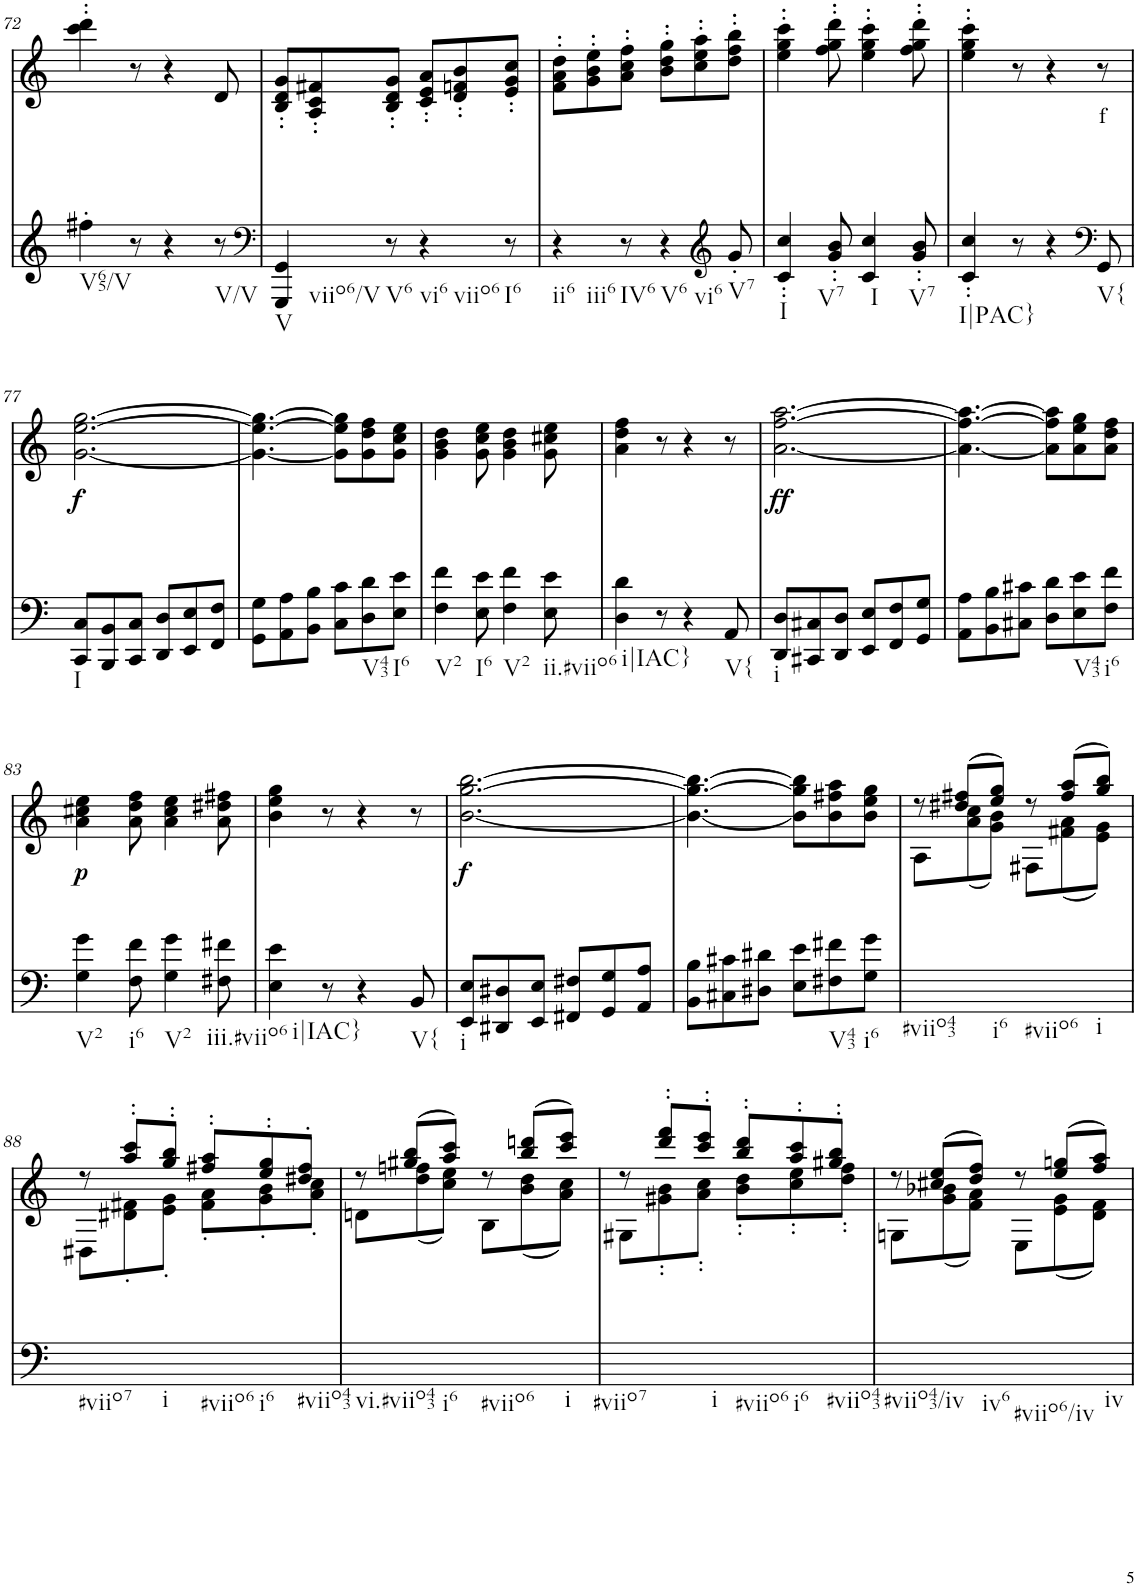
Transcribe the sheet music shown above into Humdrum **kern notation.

**kern	**kern	**text	**dynam
*part2	*part1	*part1	*part1
*staff2	*staff1	*staff1	*staff1
*I"piano	*I"piano	*	*
*I'Pno	*I'Pno	*	*
!!LO:PB:g=z
*clefG2	*clefG2	*	*
*k[]	*k[]	*	*
*M6/8	*M6/8	*	*
=72	=72	=72	=72
!LO:TX:b:t=V65/V	!	!	!
4ff#X'\	4ccc\' 4ddd\'	.	.
8r	8r	.	.
4r	4r	.	.
!LO:TX:b:t=V/V	!	!	!
8r	8d/	.	.
=73	=73	=73	=73
*clefF4	*	*	*
!LO:TX:b:t=V	!	!	!
!LO:TX:b:t=viio6/V	!	!	!
4GGG/ 4GG/	8B/' 8d/' 8g/'L	.	.
.	8A/' 8c/' 8f#X/'	.	.
!LO:TX:b:t=V6	!	!	!
8r	8B/' 8d/' 8g/'J	.	.
!LO:TX:b:t=vi6	!	!	!
!LO:TX:b:t=viio6	!	!	!
4r	8c/' 8e/' 8a/'L	.	.
.	8d/' 8fn/' 8b/'	.	.
!LO:TX:b:t=I6	!	!	!
8r	8e/' 8g/' 8cc/'J	.	.
=74	=74	=74	=74
!LO:TX:b:t=ii6	!	!	!
!LO:TX:b:t=iii6	!	!	!
4r	8f\' 8a\' 8dd\'L	.	.
.	8g\' 8b\' 8ee\'	.	.
!LO:TX:b:t=IV6	!	!	!
8r	8a\' 8cc\' 8ff\'J	.	.
!LO:TX:b:t=V6	!	!	!
!LO:TX:b:t=vi6	!	!	!
4r	8b\' 8dd\' 8gg\'L	.	.
.	8cc\' 8ee\' 8aa\'	.	.
*clefG2	*	*	*
!LO:TX:b:t=V7	!	!	!
8g'/	8dd\' 8ff\' 8bb\'J	.	.
=75	=75	=75	=75
!LO:TX:b:t=I	!	!	!
4c/' 4cc/'	4ee\' 4gg\' 4ccc\'	.	.
!LO:TX:b:t=V7	!	!	!
8g/' 8b/'	8ff\' 8gg\' 8ddd\'	.	.
!LO:TX:b:t=I	!	!	!
4c/ 4cc/	4ee\' 4gg\' 4ccc\'	.	.
!LO:TX:b:t=V7	!	!	!
8g/' 8b/'	8ff\' 8gg\' 8ddd\'	.	.
=76	=76	=76	=76
!LO:TX:b:t=I|PAC}	!	!	!
4c/' 4cc/'	4ee\' 4gg\' 4ccc\'	.	.
8r	8r	.	.
4r	4r	.	.
*clefF4	*	*	*
!LO:TX:b:t=V{	!	!	!
!	!	!LO:LY:b	!
8GG/	8r	f	.
!!LO:LB:g=z
=77	=77	=77	=77
!LO:TX:b:t=I	!	!	!
!	!	!	!LO:DY:b
8CC/ 8C/L	[2.g\ [2.ee\ [2.gg\	.	f
8BBB/ 8BB/	.	.	.
8CC/ 8C/J	.	.	.
8DD/ 8D/L	.	.	.
8EE/ 8E/	.	.	.
8FF/ 8F/J	.	.	.
=78	=78	=78	=78
8GG\ 8G\L	4.g\_ 4.ee\_ 4.gg\_	.	.
8AA\ 8A\	.	.	.
8BB\ 8B\J	.	.	.
8C\ 8c\L	8g\] 8ee\] 8gg\]L	.	.
!LO:TX:b:t=V43	!	!	!
8D\ 8d\	8g\ 8dd\ 8ff\	.	.
!LO:TX:b:t=I6	!	!	!
8E\ 8e\J	8g\ 8cc\ 8ee\J	.	.
=79	=79	=79	=79
!LO:TX:b:t=V2	!	!	!
4F\ 4f\	4g\ 4b\ 4dd\	.	.
!LO:TX:b:t=I6	!	!	!
8E\ 8e\	8g\ 8cc\ 8ee\	.	.
!LO:TX:b:t=V2	!	!	!
4F\ 4f\	4g\ 4b\ 4dd\	.	.
!LO:TX:b:t=ii.#viio6	!	!	!
8E\ 8e\	8g\ 8cc#X\ 8ee\	.	.
=80	=80	=80	=80
!LO:TX:b:t=i|IAC}	!	!	!
4D\ 4d\	4a\ 4dd\ 4ff\	.	.
8r	8r	.	.
4r	4r	.	.
!LO:TX:b:t=V{	!	!	!
8AA/	8r	.	.
=81	=81	=81	=81
!LO:TX:b:t=i	!	!	!
!	!	!	!LO:DY:b
8DD/ 8D/L	[2.a\ [2.ff\ [2.aa\	.	ff
8CC#X/ 8C#X/	.	.	.
8DD/ 8D/J	.	.	.
8EE/ 8E/L	.	.	.
8FF/ 8F/	.	.	.
8GG/ 8G/J	.	.	.
=82	=82	=82	=82
8AA\ 8A\L	4.a\_ 4.ff\_ 4.aa\_	.	.
8BB\ 8B\	.	.	.
8C#X\ 8c#X\J	.	.	.
8D\ 8d\L	8a\] 8ff\] 8aa\]L	.	.
!LO:TX:b:t=V43	!	!	!
8E\ 8e\	8a\ 8ee\ 8gg\	.	.
!LO:TX:b:t=i6	!	!	!
8F\ 8f\J	8a\ 8dd\ 8ff\J	.	.
!!LO:LB:g=z
=83	=83	=83	=83
!LO:TX:b:t=V2	!	!	!
!	!	!	!LO:DY:b
4G\ 4g\	4a\ 4cc#X\ 4ee\	.	p
!LO:TX:b:t=i6	!	!	!
8F\ 8f\	8a\ 8dd\ 8ff\	.	.
!LO:TX:b:t=V2	!	!	!
4G\ 4g\	4a\ 4cc#\ 4ee\	.	.
!LO:TX:b:t=iii.#viio6	!	!	!
8F#X\ 8f#X\	8a\ 8dd#X\ 8ff#X\	.	.
=84	=84	=84	=84
!LO:TX:b:t=i|IAC}	!	!	!
4E\ 4e\	4b\ 4ee\ 4gg\	.	.
8r	8r	.	.
4r	4r	.	.
!LO:TX:b:t=V{	!	!	!
8BB/	8r	.	.
=85	=85	=85	=85
!LO:TX:b:t=i	!	!	!
!	!	!	!LO:DY:b
8EE/ 8E/L	[2.b\ [2.gg\ [2.bb\	.	f
8DD#X/ 8D#X/	.	.	.
8EE/ 8E/J	.	.	.
8FF#X/ 8F#X/L	.	.	.
8GG/ 8G/	.	.	.
8AA/ 8A/J	.	.	.
=86	=86	=86	=86
8BB\ 8B\L	4.b\_ 4.gg\_ 4.bb\_	.	.
8C#X\ 8c#X\	.	.	.
8D#X\ 8d#X\J	.	.	.
8E\ 8e\L	8b\] 8gg\] 8bb\]L	.	.
!LO:TX:b:t=V43	!	!	!
8F#X\ 8f#X\	8b\ 8ff#X\ 8aa\	.	.
!LO:TX:b:t=i6	!	!	!
8G\ 8g\J	8b\ 8ee\ 8gg\J	.	.
=87	=87	=87	=87
*	*^	*	*
!LO:TX:b:t=#viio43	!	!	!	!
!LO:TX:b:t=i6	!	!	!	!
!LO:TX:b:t=#viio6	!	!	!	!
!LO:TX:b:t=i	!	!	!	!
2.ryy	8r	8A\L	.	.
.	(8dd#X/ 8ff#X/L	(8a\ 8cc\	.	.
.	8ee/ 8gg/J)	8g\ 8b\J)	.	.
.	8r	8F#X\L	.	.
.	(8ff#/ 8aa/L	(8f#X\ 8a\	.	.
.	8gg/ 8bb/J)	8e\ 8g\J)	.	.
!!LO:LB:g=z	!!
=88	=88	=88	=88	=88
!LO:TX:b:t=#viio7	!	!	!	!
!LO:TX:b:t=i	!	!	!	!
!LO:TX:b:t=#viio6	!	!	!	!
!LO:TX:b:t=i6	!	!	!	!
!LO:TX:b:t=#viio43	!	!	!	!
2.ryy	8r	8D#X\L	.	.
.	8aa/' 8ccc/'L	8d#X\' 8f#X\'	.	.
.	8gg/' 8bb/'J	8e\' 8g\'J	.	.
.	8ff#X/' 8aa/'L	8f#\' 8a\'L	.	.
.	8ee/' 8gg/'	8g\' 8b\'	.	.
.	8dd#X/' 8ff#/'J	8a\' 8cc\'J	.	.
=89	=89	=89	=89	=89
!LO:TX:b:t=vi.#viio43	!	!	!	!
!LO:TX:b:t=i6	!	!	!	!
!LO:TX:b:t=#viio6	!	!	!	!
!LO:TX:b:t=i	!	!	!	!
2.ryy	8r	8dn\L	.	.
.	(8gg#X/ 8bb/L	(8dd\ 8ffn\	.	.
.	8aa/ 8ccc/J)	8cc\ 8ee\J)	.	.
.	8r	8B\L	.	.
.	(8bb/ 8dddn/L	(8b\ 8dd\	.	.
.	8ccc/ 8eee/J)	8a\ 8cc\J)	.	.
=90	=90	=90	=90	=90
!LO:TX:b:t=#viio7	!	!	!	!
!LO:TX:b:t=i	!	!	!	!
!LO:TX:b:t=#viio6	!	!	!	!
!LO:TX:b:t=i6	!	!	!	!
!LO:TX:b:t=#viio43	!	!	!	!
2.ryy	8r	8G#X\L	.	.
.	8ddd/' 8fff/'L	8g#X\' 8b\'	.	.
.	8ccc/' 8eee/'J	8a\' 8cc\'J	.	.
.	8bb/' 8ddd/'L	8b\' 8dd\'L	.	.
.	8aa/' 8ccc/'	8cc\' 8ee\'	.	.
.	8gg#X/' 8bb/'J	8dd\' 8ff\'J	.	.
=91	=91	=91	=91	=91
!LO:TX:b:t=#viio43/iv	!	!	!	!
!LO:TX:b:t=iv6	!	!	!	!
!LO:TX:b:t=#viio6/iv	!	!	!	!
!LO:TX:b:t=iv	!	!	!	!
2.ryy	8r	8Gn\L	.	.
.	(8cc#X/ 8ee/L	(8g\ 8b-X\	.	.
.	8dd/ 8ff/J)	8f\ 8a\J)	.	.
.	8r	8E\L	.	.
.	(8ee/ 8ggn/L	(8e\ 8g\	.	.
.	8ff/ 8aa/J)	8d\ 8f\J)	.	.
*	*v	*v	*	*
=	=	=	=
*-	*-	*-	*-
